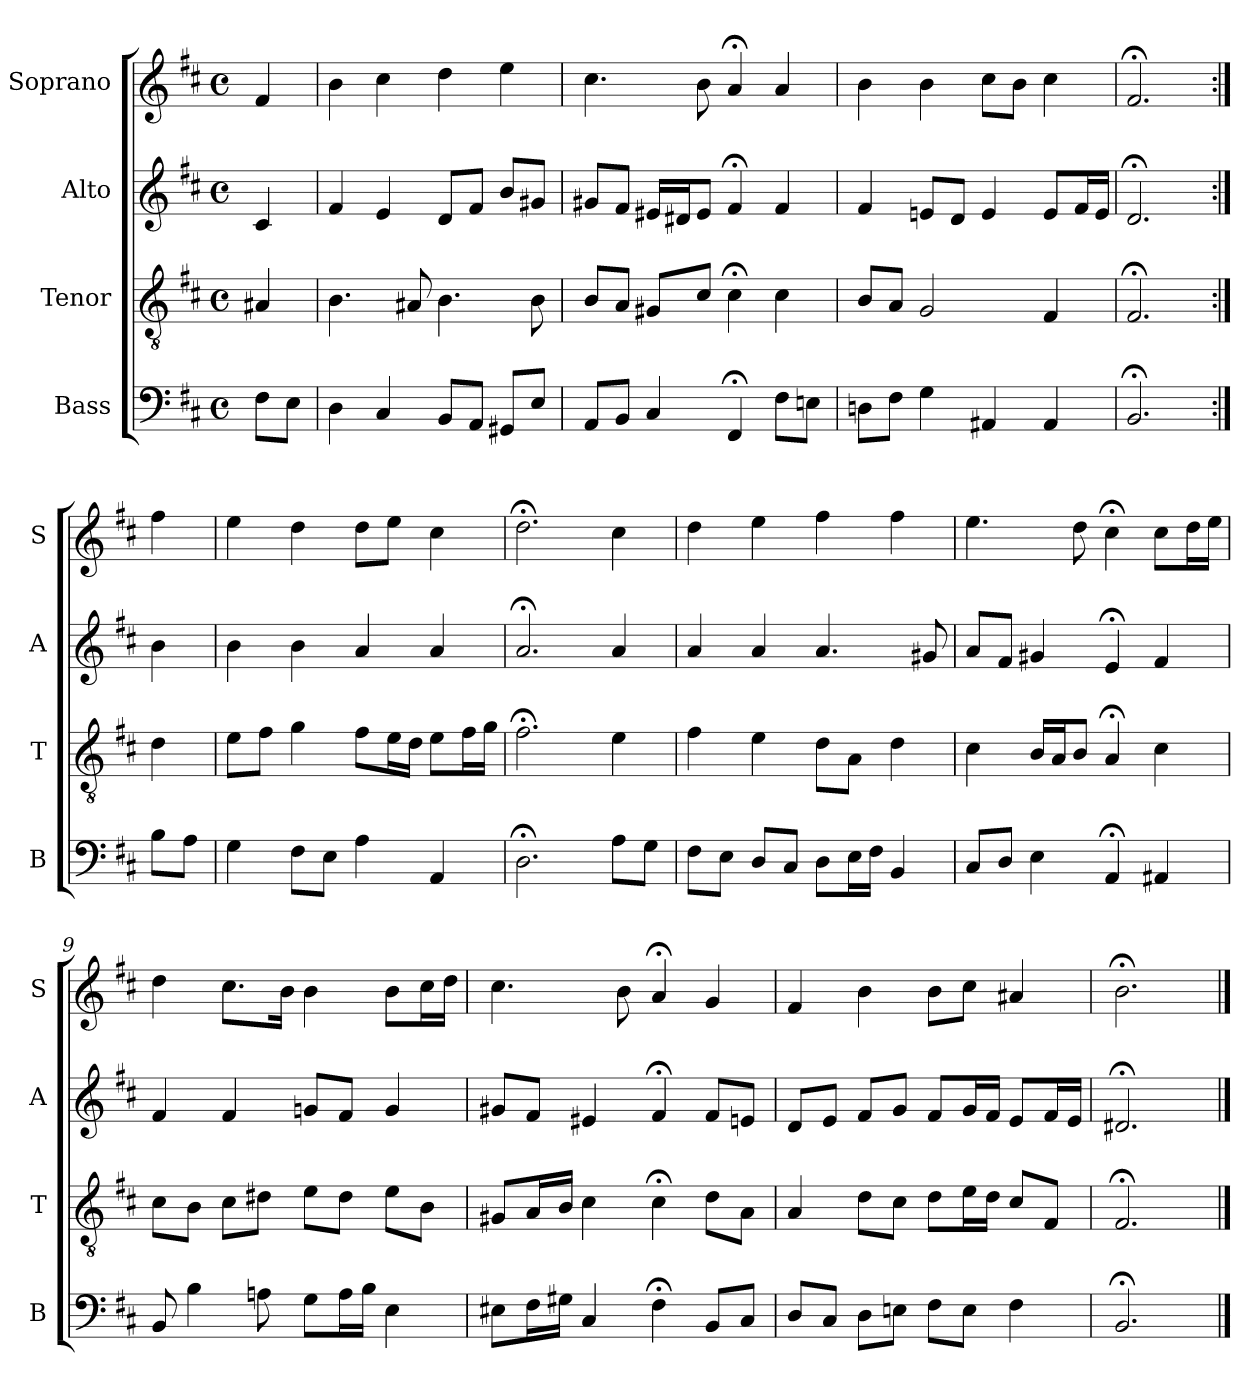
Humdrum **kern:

**kern	**kern	**kern	**kern
*part4	*part3	*part2	*part1
*staff4	*staff3	*staff2	*staff1
*I"Bass	*I"Tenor	*I"Alto	*I"Soprano
*I'B	*I'T	*I'A	*I'S
*clefF4	*clefGv2	*clefG2	*clefG2
*k[f#c#]	*k[f#c#]	*k[f#c#]	*k[f#c#]
*b:	*b:	*b:	*b:
*M4/4	*M4/4	*M4/4	*M4/4
*met(c)	*met(c)	*met(c)	*met(c)
*MM100	*MM100	*MM100	*MM100
=	=	=	=
8F#L	4A#X	4c#	4f#
8EJ	.	.	.
=1	=1	=1	=1
4D	4.B	4f#	4b
4C#	.	4e	4cc#
.	8A#X	.	.
8BBL	4.B	8dL	4dd
8AAJ	.	8f#J	.
8GG#XL	.	8bL	4ee
8EJ	8B	8g#XJ	.
=2	=2	=2	=2
8AAL	8BL	8g#XL	4.cc#
8BBJ	8AJ	8f#J	.
4C#	8G#XL	16e#XLL	.
.	.	16d#XJ	.
.	8c#J	8e#J	8b
4FF#;<	4c#;<	4f#;<	4a;<
8F#L	4c#	4f#	4a
8EnJ	.	.	.
=3	=3	=3	=3
8DnL	8BL	4f#	4b
8F#J	8AJ	.	.
4G	2G	8enL	4b
.	.	8dJ	.
4AA#X	.	4e	8cc#L
.	.	.	8bJ
4AA#	4F#	8eL	4cc#
.	.	16f#L	.
.	.	16eJJ	.
=4	=4	=4	=4
2.BB;<	2.F#;<	2.d;<	2.f#;<
=:|!	=:|!	=:|!	=:|!
8BL	4d	4b	4ff#
8AJ	.	.	.
=5	=5	=5	=5
4G	8eL	4b	4ee
.	8f#J	.	.
8F#L	4g	4b	4dd
8EJ	.	.	.
4A	8f#L	4a	8ddL
.	16eL	.	8eeJ
.	16dJJ	.	.
4AA	8eL	4a	4cc#
.	16f#L	.	.
.	16gJJ	.	.
=6	=6	=6	=6
2.D;<	2.f#;<	2.a;<	2.dd;<
8AL	4e	4a	4cc#
8GJ	.	.	.
=7	=7	=7	=7
8F#L	4f#	4a	4dd
8EJ	.	.	.
8DL	4e	4a	4ee
8C#J	.	.	.
8DL	8dL	4.a	4ff#
16EL	8AJ	.	.
16F#JJ	.	.	.
4BB	4d	.	4ff#
.	.	8g#X	.
=8	=8	=8	=8
8C#L	4c#	8aL	4.ee
8DJ	.	8f#J	.
4E	16BLL	4g#X	.
.	16AJ	.	.
.	8BJ	.	8dd
4AA;<	4A;<	4e;<	4cc#;<
4AA#X	4c#	4f#	8cc#L
.	.	.	16ddL
.	.	.	16eeJJ
=9	=9	=9	=9
8BB	8c#L	4f#	4dd
4B	8BJ	.	.
.	8c#L	4f#	8.cc#L
8An	8d#XJ	.	.
.	.	.	16bJk
8GL	8eL	8gnL	4b
16AL	8d#J	8f#J	.
16BJJ	.	.	.
4E	8eL	4g	8bL
.	8BJ	.	16cc#L
.	.	.	16ddJJ
=10	=10	=10	=10
8E#XL	8G#XL	8g#XL	4.cc#
16F#L	16AL	8f#J	.
16G#XJJ	16BJJ	.	.
4C#	4c#	4e#X	.
.	.	.	8b
4F#;<	4c#;<	4f#;<	4a;<
8BBL	8dL	8f#L	4g
8C#J	8AJ	8enJ	.
=11	=11	=11	=11
8DL	4A	8dL	4f#
8C#J	.	8eJ	.
8DL	8dL	8f#L	4b
8EnJ	8c#J	8gJ	.
8F#L	8dL	8f#L	8bL
8EJ	16eL	16gL	8cc#J
.	16dJJ	16f#JJ	.
4F#i	8c#iL	8eiL	4a#Xi
.	8F#J	16f#L	.
.	.	16eJJ	.
=12	=12	=12	=12
2.BB;<	2.F#;<	2.d#X;<	2.b;<
==	==	==	==
*-	*-	*-	*-
